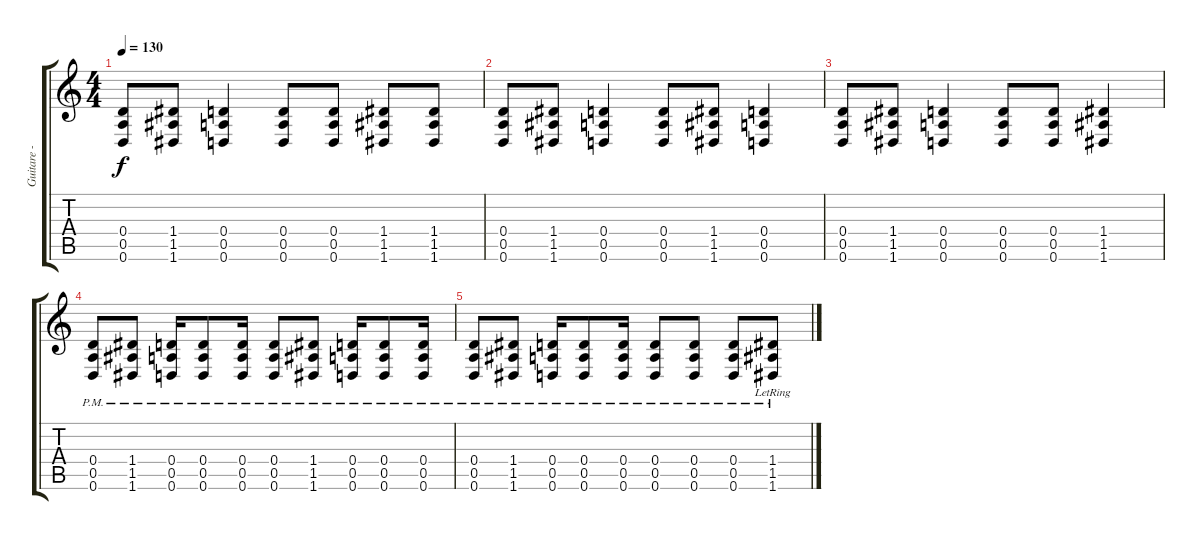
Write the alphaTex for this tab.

\track ("Guitare - Vince" "Guitare - ") {instrument distortionguitar}
\staff {score tabs}
\tuning (E4 B3 G3 D3 A2 D2) {hide}
\ts (4 4)
\tempo 130
\clef g2
\ks c
(0.4 0.5 0.6).8{dy f} (1.4 1.5 1.6).8 (0.4 0.5 0.6).4 (0.4 0.5 0.6).8 (0.4 0.5 0.6).8 (1.4 1.5 1.6).8 (1.4 1.5 1.6).8 |
(0.4 0.5 0.6).8 (1.4 1.5 1.6).8 (0.4 0.5 0.6).4 (0.4 0.5 0.6).8 (1.4 1.5 1.6).8 (0.4 0.5 0.6).4 |
(0.4 0.5 0.6).8 (1.4 1.5 1.6).8 (0.4 0.5 0.6).4 (0.4 0.5 0.6).8 (0.4 0.5 0.6).8 (1.4 1.5 1.6).4 |
(0.4{pm} 0.5{pm} 0.6{pm}).8 (1.4{pm} 1.5{pm} 1.6{pm}).8 (0.4{pm} 0.5{pm} 0.6{pm}).16 (0.4{pm} 0.5{pm} 0.6{pm}).8 (0.4{pm} 0.5{pm} 0.6{pm}).16 (0.4{pm} 0.5{pm} 0.6{pm}).8 (1.4{pm} 1.5{pm} 1.6{pm}).8 (0.4{pm} 0.5{pm} 0.6{pm}).16 (0.4{pm} 0.5{pm} 0.6{pm}).8 (0.4{pm} 0.5{pm} 0.6{pm}).16 |
(0.4{pm} 0.5{pm} 0.6{pm}).8 (1.4{pm} 1.5{pm} 1.6{pm}).8 (0.4{pm} 0.5{pm} 0.6{pm}).16 (0.4{pm} 0.5{pm} 0.6{pm}).8 (0.4{pm} 0.5{pm} 0.6{pm}).16 (0.4{pm} 0.5{pm} 0.6{pm}).8 (0.4{pm} 0.5{pm} 0.6{pm}).8 (0.4{pm} 0.5{pm} 0.6{pm}).8 (1.4{pm} 1.5{pm} 1.6{lr}).8
